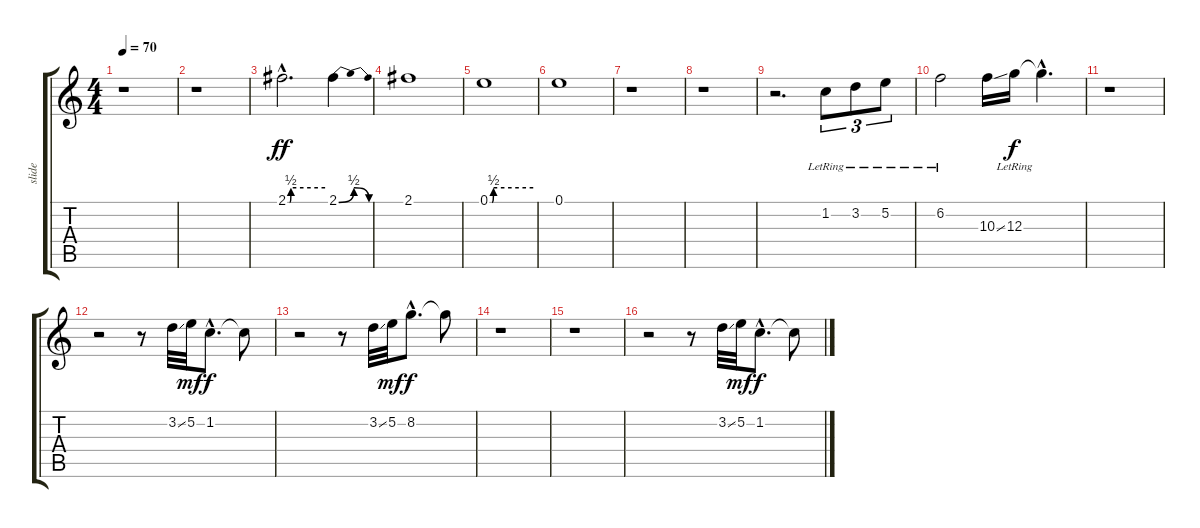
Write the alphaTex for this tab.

\track ("slide" "slide") {instrument acousticguitarsteel}
\staff {score tabs}
\tuning (E4 B3 G3 D3 A2 E2) {hide}
\ts (4 4)
\tempo 70
\clef g2
\ks c
r.1{dy mf} |
r.1 |
2.1{be (custom 0 0 3 0 5 2 60 2) hac}.2{d dy ff instrument acousticguitarsteel} 2.1{be (bendrelease 0 0 20 2 40 2 60 0)}.4 |
2.1.1 |
0.1{be (custom 0 0 3 0 5 2 60 2)}.1 |
0.1.1 |
r.1 |
r.1 |
r.2{d} 1.2{lr}.8{tu (3 2)} 3.2{lr}.8{tu (3 2)} 5.2{lr}.8{tu (3 2)} |
6.2{lr}.2 10.3{ss}.16 12.3{lr}.16{dy f} 12.3{hac t}.4{d} |
r.1 |
r.2 r.8 3.2{ss}.32 5.2.32{dy mf} 1.2{hac}.8{d dy f} 1.2{t}.8 |
r.2 r.8 3.2{ss}.32 5.2.32{dy mf} 8.2{hac}.8{d dy f} 8.2{t}.8 |
r.1 |
r.1 |
r.2 r.8 3.2{ss}.32 5.2.32{dy mf} 1.2{hac}.8{d dy f} 1.2{t}.8
